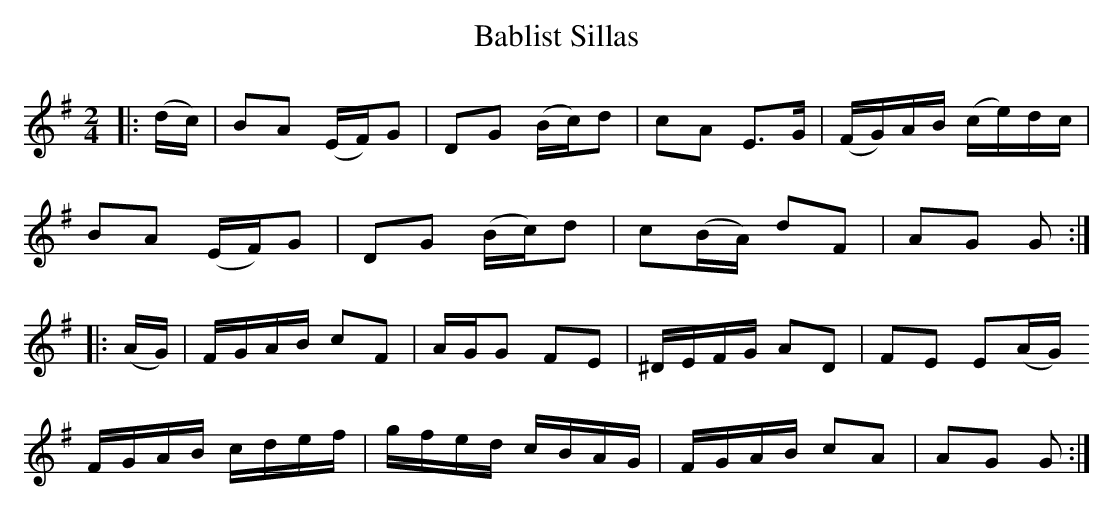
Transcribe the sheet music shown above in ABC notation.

X:1
T: Bablist Sillas
M: 2/4
L: 1/8
K: Gmaj
|:(d/c/)| BA (E/F/)G | DG (B/c/)d | cA E>G| (F/G/)A/B/ (c/e/)d/c/ |
BA (E/F/)G | DG (B/c/)d | c(B/A/) dF| AG G :|
|:(A/G/)|F/G/A/B/ cF| A/G/G FE| ^D/E/F/G/ AD| FE E(A/G/)
F/G/A/B/ c/d/e/f/ | g/f/e/d/ c/B/A/G/| F/G/A/B/ cA | AG G:|
